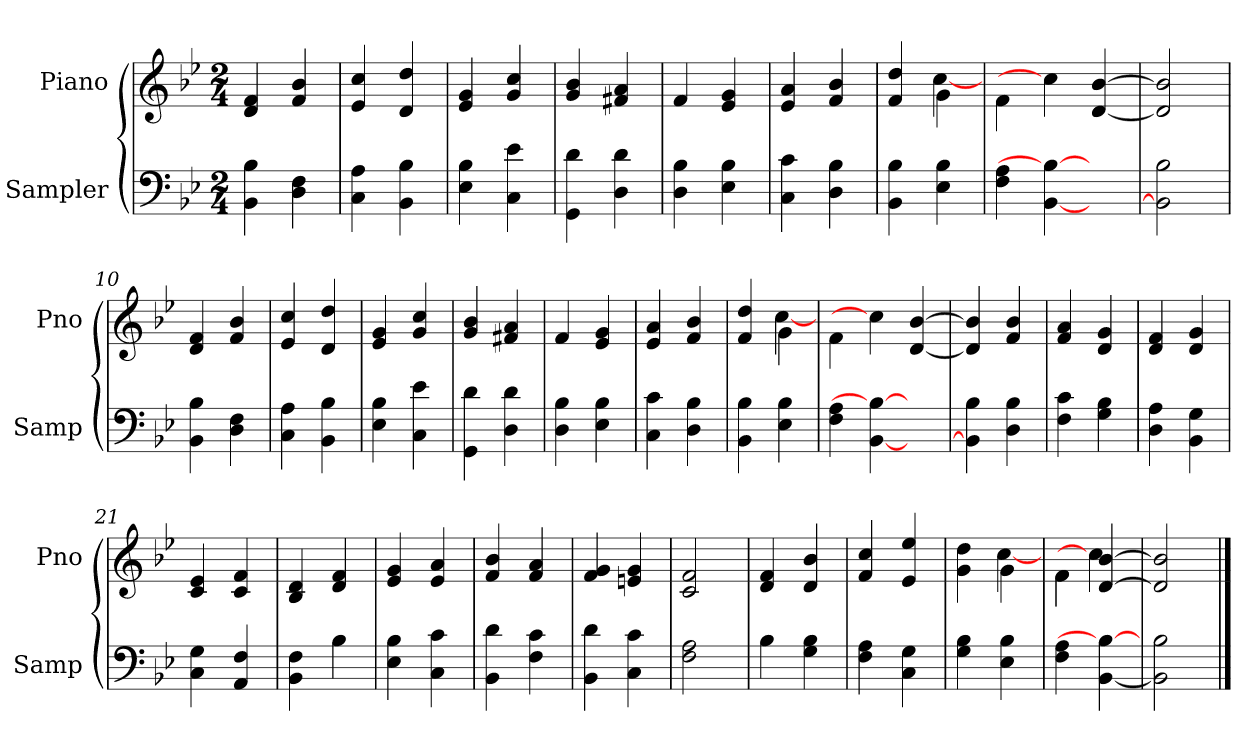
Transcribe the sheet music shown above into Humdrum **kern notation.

**kern	**kern
*part2	*part1
*staff2	*staff1
*I"Sampler	*I"Piano
*I'Samp	*I'Pno
*clefF4	*clefG2
*k[b-e-]	*k[b-e-]
*B-:	*B-:
*M2/4	*M2/4
=1	=1
4BB- 4B-	4d 4f
4D 4F	4f 4b-
=2	=2
4C 4A	4e- 4cc
4BB- 4B-	4d 4dd
=3	=3
4E- 4B-	4e- 4g
4C 4e-	4g 4cc
=4	=4
4GG 4d	4g 4b-
4D 4d	4f#X 4a
=5	=5
4D 4B-	4f/
4E- 4B-	4e- 4g
=6	=6
4C 4c	4e- 4a
4D 4B-	4f 4b-
=7	=7
*	*^
4BB- 4B-	4f 4dd	4ryy
4E- 4B-	4g\	[4cc
*	*v	*v
=8	=8
4F 4A	4f\
[4BB-\ 4B-\_	4cc]
4ryy	[4d/ [4b-/
=9	=9
2BB-] 2B-	2d] 2b-]
=10	=10
4BB- 4B-	4d 4f
4D 4F	4f 4b-
=11	=11
4C 4A	4e- 4cc
4BB- 4B-	4d 4dd
=12	=12
4E- 4B-	4e- 4g
4C 4e-	4g 4cc
=13	=13
4GG 4d	4g 4b-
4D 4d	4f#X 4a
=14	=14
4D 4B-	4f
4E- 4B-	4e- 4g
=15	=15
4C 4c	4e- 4a
4D 4B-	4f 4b-
=16	=16
*	*^
4BB- 4B-	4f 4dd	4ryy
4E- 4B-	4g\	[4cc
*	*v	*v
=17	=17
4F 4A	4f\
[4BB-\ 4B-\_	4cc]
4ryy	[4d/ [4b-/
=18	=18
4BB-] 4B-	4d] 4b-]
4D 4B-	4f 4b-
=19	=19
4F 4c	4f 4a
4G 4B-	4d 4g
=20	=20
4D 4A	4d 4f
4BB- 4G	4d 4g
=21	=21
4C 4G	4c 4e-
4AA 4F	4c 4f
=22	=22
4BB- 4F	4B- 4d
4B-	4d 4f
=23	=23
4E- 4B-	4e- 4g
4C 4c	4e- 4a
=24	=24
4BB- 4d	4f 4b-
4F 4c	4f 4a
=25	=25
4BB- 4d	4f 4g
4C 4c	4en 4g
=26	=26
2F 2A	2c 2f
=27	=27
4B-	4d 4f
4G 4B-	4d 4b-
=28	=28
4F 4A	4f 4cc
4C 4G	4e- 4ee-
=29	=29
*	*^
4G 4B-	4g 4dd	4ryy
4E- 4B-	4g\	[4cc
=30	=30	=30
4F 4A	4f\	4f
[4BB-\ 4B-\_	[4d/ [4b-/	4cc]
*	*v	*v
=31	=31
2BB-\] 2B-\	2d/] 2b-/]
==	==
*-	*-
